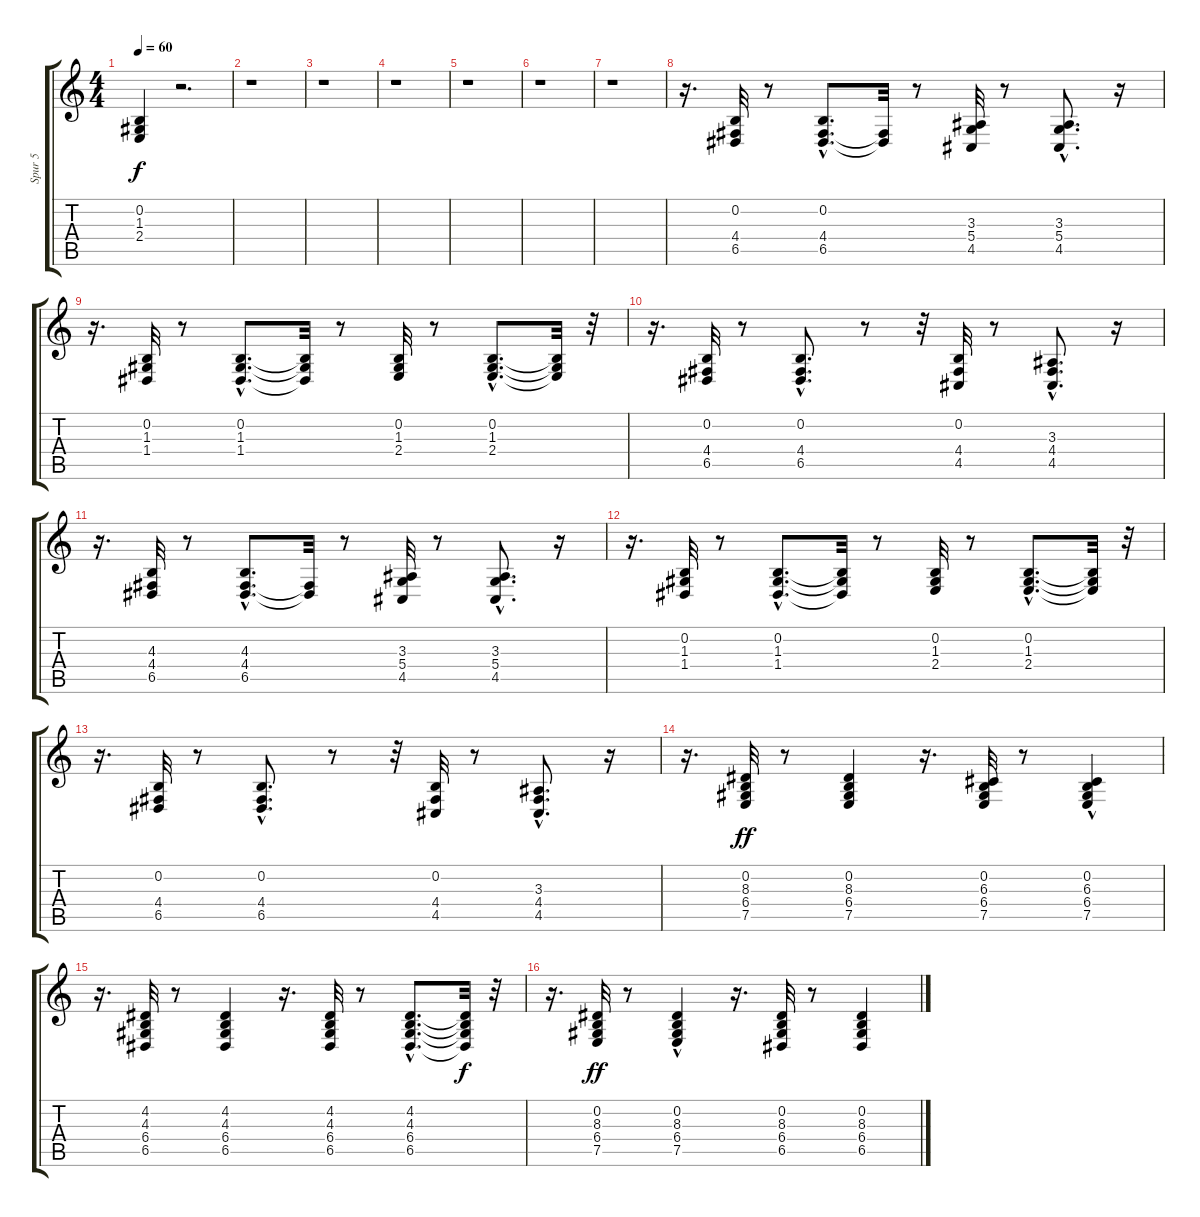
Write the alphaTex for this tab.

\track ("Spur 5" "Spur 5") {instrument electricpiano1}
\staff {score tabs}
\tuning (E4 B3 G3 D3 A2 E2) {hide}
\ts (4 4)
\tempo 60
\clef g2
\ks c
(0.2 1.3 2.4).4{dy f} r.2{d} |
r.1 |
r.1 |
r.1 |
r.1 |
r.1 |
r.1 |
r.16{d} (0.2 4.4 6.5).32 r.8 (0.2{hac} 4.4{hac} 6.5{hac}).8{d} (4.4{t} 6.5{t}).32 r.8 (3.3 5.4 4.5).32 r.8 (3.3{hac} 5.4{hac} 4.5{hac}).8{d} r.16 |
r.16{d} (0.2 1.3 1.4).32 r.8 (0.2{hac} 1.3{hac} 1.4{hac}).8{d} (0.2{t} 1.3{t} 1.4{t}).32 r.8 (0.2 1.3 2.4).32 r.8 (0.2{hac} 1.3{hac} 2.4{hac}).8{d} (0.2{t} 1.3{t} 2.4{t}).32 r.32 |
r.16{d} (0.2 4.4 6.5).32 r.8 (0.2{hac} 4.4{hac} 6.5{hac}).8{d} r.8 r.32 (0.2 4.4 4.5).32 r.8 (3.3 4.4{hac} 4.5).8{d} r.16 |
r.16{d} (4.3 4.4 6.5).32 r.8 (4.3{hac} 4.4{hac} 6.5{hac}).8{d} (4.4{t} 6.5{t}).32 r.8 (3.3 5.4 4.5).32 r.8 (3.3{hac} 5.4{hac} 4.5{hac}).8{d} r.16 |
r.16{d} (0.2 1.3 1.4).32 r.8 (0.2{hac} 1.3{hac} 1.4{hac}).8{d} (0.2{t} 1.3{t} 1.4{t}).32 r.8 (0.2 1.3 2.4).32 r.8 (0.2{hac} 1.3{hac} 2.4{hac}).8{d} (0.2{t} 1.3{t} 2.4{t}).32 r.32 |
r.16{d} (0.2 4.4 6.5).32 r.8 (0.2{hac} 4.4{hac} 6.5{hac}).8{d} r.8 r.32 (0.2 4.4 4.5).32 r.8 (3.3{hac} 4.4{hac} 4.5{hac}).8{d} r.16 |
r.16{d} (0.2 8.3 6.4 7.5).32{dy ff} r.8 (0.2 8.3 6.4 7.5).4 r.16{d} (0.2 6.3 6.4 7.5).32 r.8 (0.2 6.3{hac} 6.4 7.5).4 |
r.16{d} (4.2 4.3 6.4 6.5).32 r.8 (4.2 4.3 6.4 6.5).4 r.16{d} (4.2 4.3 6.4 6.5).32 r.8 (4.2{hac} 4.3{hac} 6.4{hac} 6.5{hac}).8{d} (4.2{t} 4.3{t} 6.4{t} 6.5{t}).32{dy f} r.32 |
r.16{d} (0.2 8.3 6.4 7.5).32{dy ff} r.8 (0.2{hac} 8.3{hac} 6.4{hac} 7.5).4 r.16{d} (0.2 8.3 6.4 6.5).32 r.8 (0.2 8.3 6.4 6.5).4
